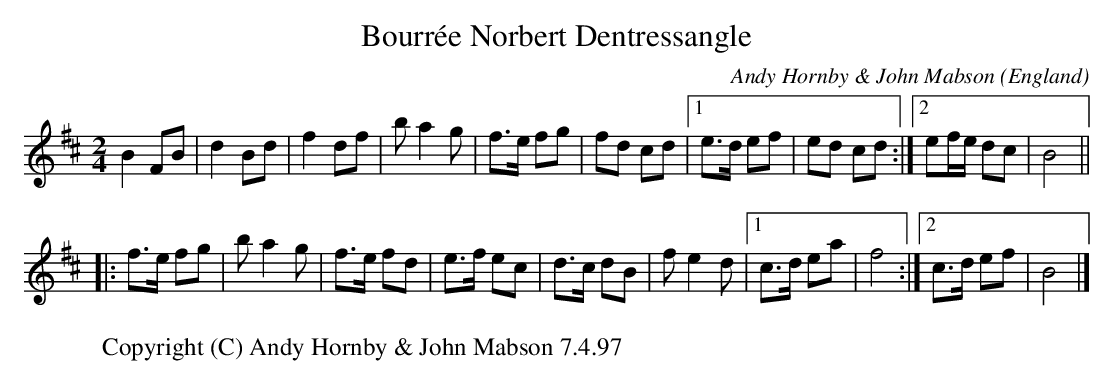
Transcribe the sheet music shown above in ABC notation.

X:1
T:Bourrée Norbert Dentressangle
O:England
M:2/4
L:1/8
C:Andy Hornby \& John Mabson
K:Bm
B2FB| d2Bd| f2df| ba2g|\
f>e fg|fd cd|1 e>d ef| ed cd :|2 ef/e/ dc| B4||
|: f>e fg| ba2g| f>e fd| e>f ec|\
d>c dB| fe2d |1 c>d ea| f4 :|2 c>d ef| B4|]
W:Copyright (C) Andy Hornby \& John Mabson 7.4.97
